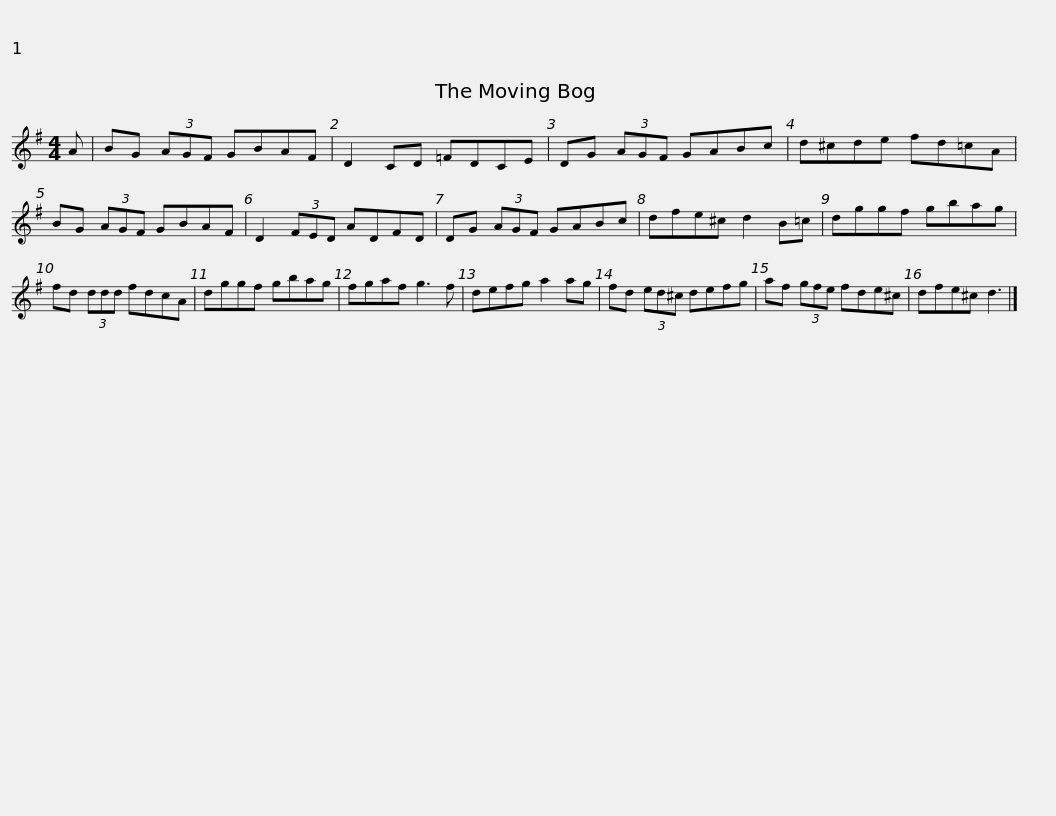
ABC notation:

X:1
L:1/8
M:4/4
I:linebreak $
K:G
V:1 treble
V:1
 A | BG (3AGF GBAF | D2 CD =FDCE | DG (3AGF GABc | d^cde fd=cA |$ %5
 BG (3AGF GBAF | D2 (3FED ADFD | DG (3AGF GABc | dfe^c d2 B=c | dggf gbag |$ %10
 fd (3ddd fdcA | dggf gbag | fgaf g3 f | defg a2 ag | fd (3ed^c defg |$ %15
 af (3gfe fde^c | dfe^c d3 |] %17
